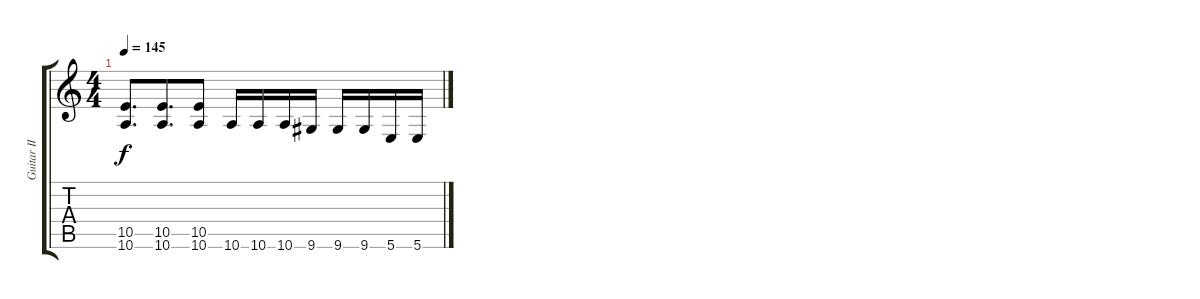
\track ("Guitar II" "Guitar II") {instrument overdrivenguitar}
\staff {score tabs}
\tuning (Db4 Ab3 E3 B2 Gb2 B1) {hide}
\ts (4 4)
\tempo 145
\clef g2
\ks c
(10.5 10.6).8{d dy f beam merge} (10.5 10.6).8{d beam merge} (10.5 10.6).8 10.6.16{beam merge} 10.6.16 10.6.16 9.6.16 9.6.16{beam merge} 9.6.16{beam merge} 5.6.16{beam merge} 5.6.16
